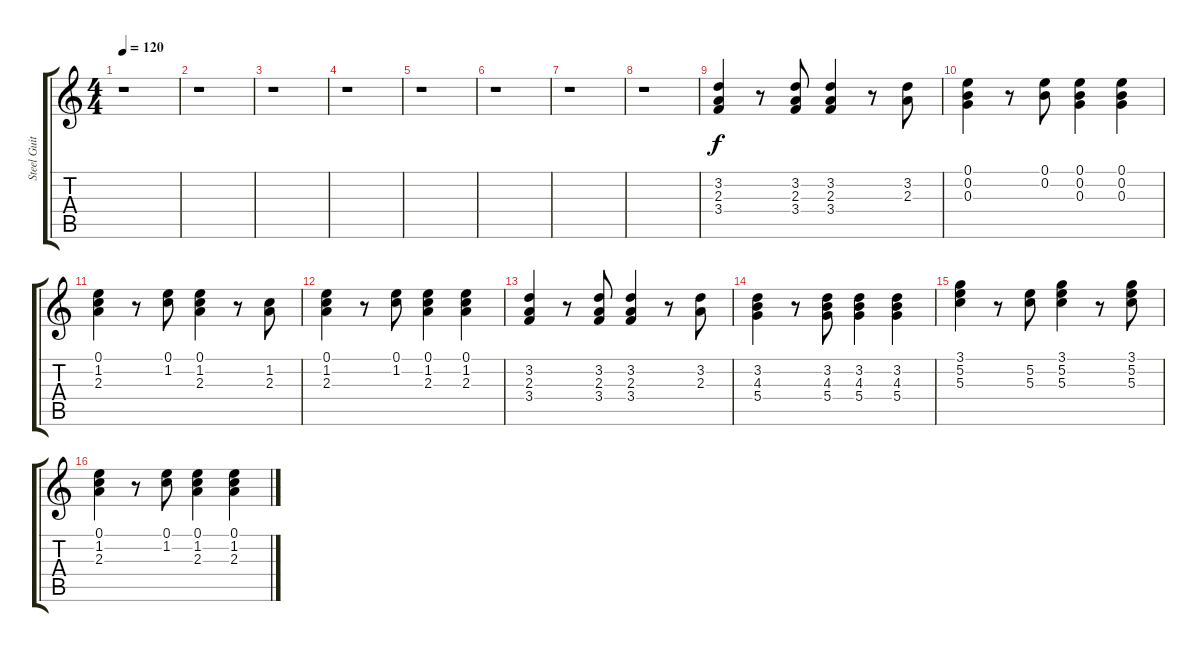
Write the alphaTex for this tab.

\track ("Steel Guitar" "Steel Guit") {instrument acousticguitarsteel}
\staff {score tabs}
\tuning (E4 B3 G3 D3 A2 E2) {hide}
\ts (4 4)
\tempo 120
\clef g2
\ks c
r.1{dy f} |
r.1 |
r.1 |
r.1 |
r.1 |
r.1 |
r.1 |
r.1 |
(3.2 2.3 3.4).4 r.8 (3.2 2.3 3.4).8 (3.2 2.3 3.4).4 r.8 (3.2 2.3).8 |
(0.1 0.2 0.3).4 r.8 (0.1 0.2).8 (0.1 0.2 0.3).4 (0.1 0.2 0.3).4 |
(0.1 1.2 2.3).4 r.8 (0.1 1.2).8 (0.1 1.2 2.3).4 r.8 (1.2 2.3).8 |
(0.1 1.2 2.3).4 r.8 (0.1 1.2).8 (0.1 1.2 2.3).4 (0.1 1.2 2.3).4 |
(3.2 2.3 3.4).4 r.8 (3.2 2.3 3.4).8 (3.2 2.3 3.4).4 r.8 (3.2 2.3).8 |
(3.2 4.3 5.4).4 r.8 (3.2 4.3 5.4).8 (3.2 4.3 5.4).4 (3.2 4.3 5.4).4 |
(3.1 5.2 5.3).4 r.8 (5.2 5.3).8 (3.1 5.2 5.3).4 r.8 (3.1 5.2 5.3).8 |
(0.1 1.2 2.3).4 r.8 (0.1 1.2).8 (0.1 1.2 2.3).4 (0.1 1.2 2.3).4
